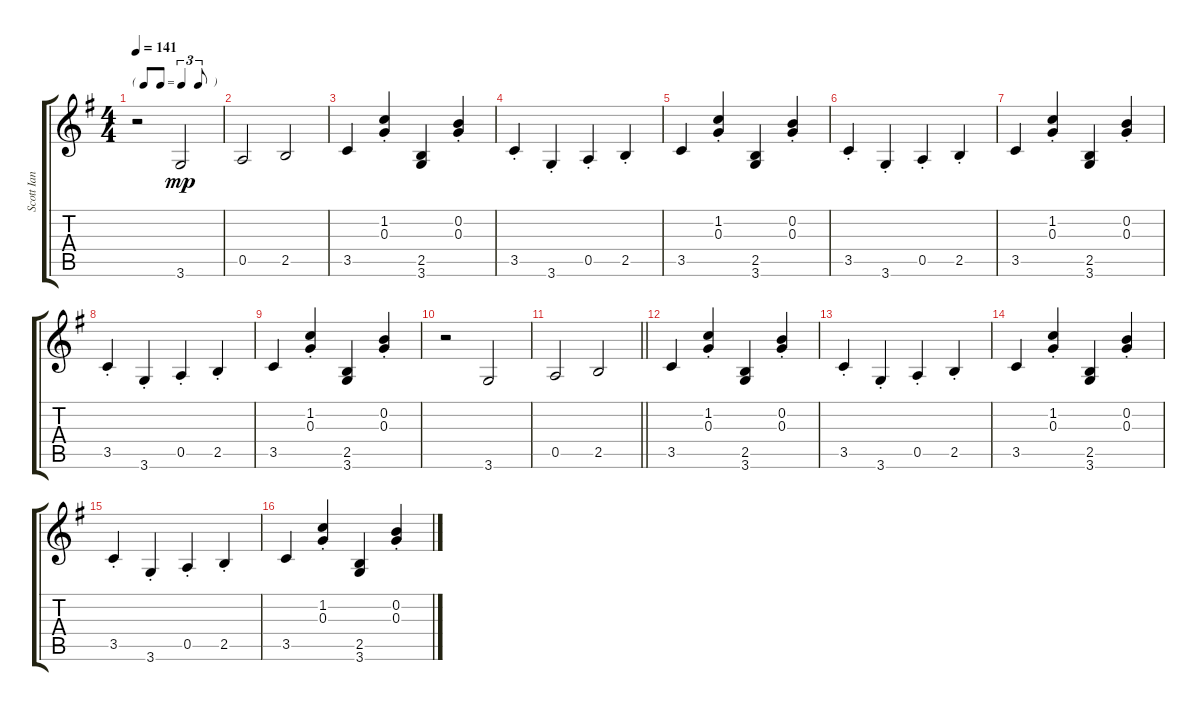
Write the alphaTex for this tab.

\track ("Scott Ian" "Scott Ian") {instrument electricguitarclean}
\staff {score tabs}
\tuning (E4 B3 G3 D3 A2 E2) {hide}
\ts (4 4)
\tf triplet8th
\tempo 141
\clef g2
\ks g
r.2{dy mp instrument electricguitarclean} 3.6.2 |
0.5.2 2.5.2 |
3.5.4 (1.2{st} 0.3{st}).4 (2.5 3.6).4 (0.2{st} 0.3{st}).4 |
3.5{st}.4 3.6{st}.4 0.5{st}.4 2.5{st}.4 |
3.5.4 (1.2{st} 0.3{st}).4 (2.5 3.6).4 (0.2{st} 0.3{st}).4 |
3.5{st}.4 3.6{st}.4 0.5{st}.4 2.5{st}.4 |
3.5.4 (1.2{st} 0.3{st}).4 (2.5 3.6).4 (0.2{st} 0.3{st}).4 |
3.5{st}.4 3.6{st}.4 0.5{st}.4 2.5{st}.4 |
3.5.4 (1.2{st} 0.3{st}).4 (2.5 3.6).4 (0.2{st} 0.3{st}).4 |
r.2 3.6.2 |
\barLineRight lightlight
0.5.2 2.5.2 |
3.5.4 (1.2{st} 0.3{st}).4 (2.5 3.6).4 (0.2{st} 0.3{st}).4 |
3.5{st}.4 3.6{st}.4 0.5{st}.4 2.5{st}.4 |
3.5.4 (1.2{st} 0.3{st}).4 (2.5 3.6).4 (0.2{st} 0.3{st}).4 |
3.5{st}.4 3.6{st}.4 0.5{st}.4 2.5{st}.4 |
3.5.4 (1.2{st} 0.3{st}).4 (2.5 3.6).4 (0.2{st} 0.3{st}).4
